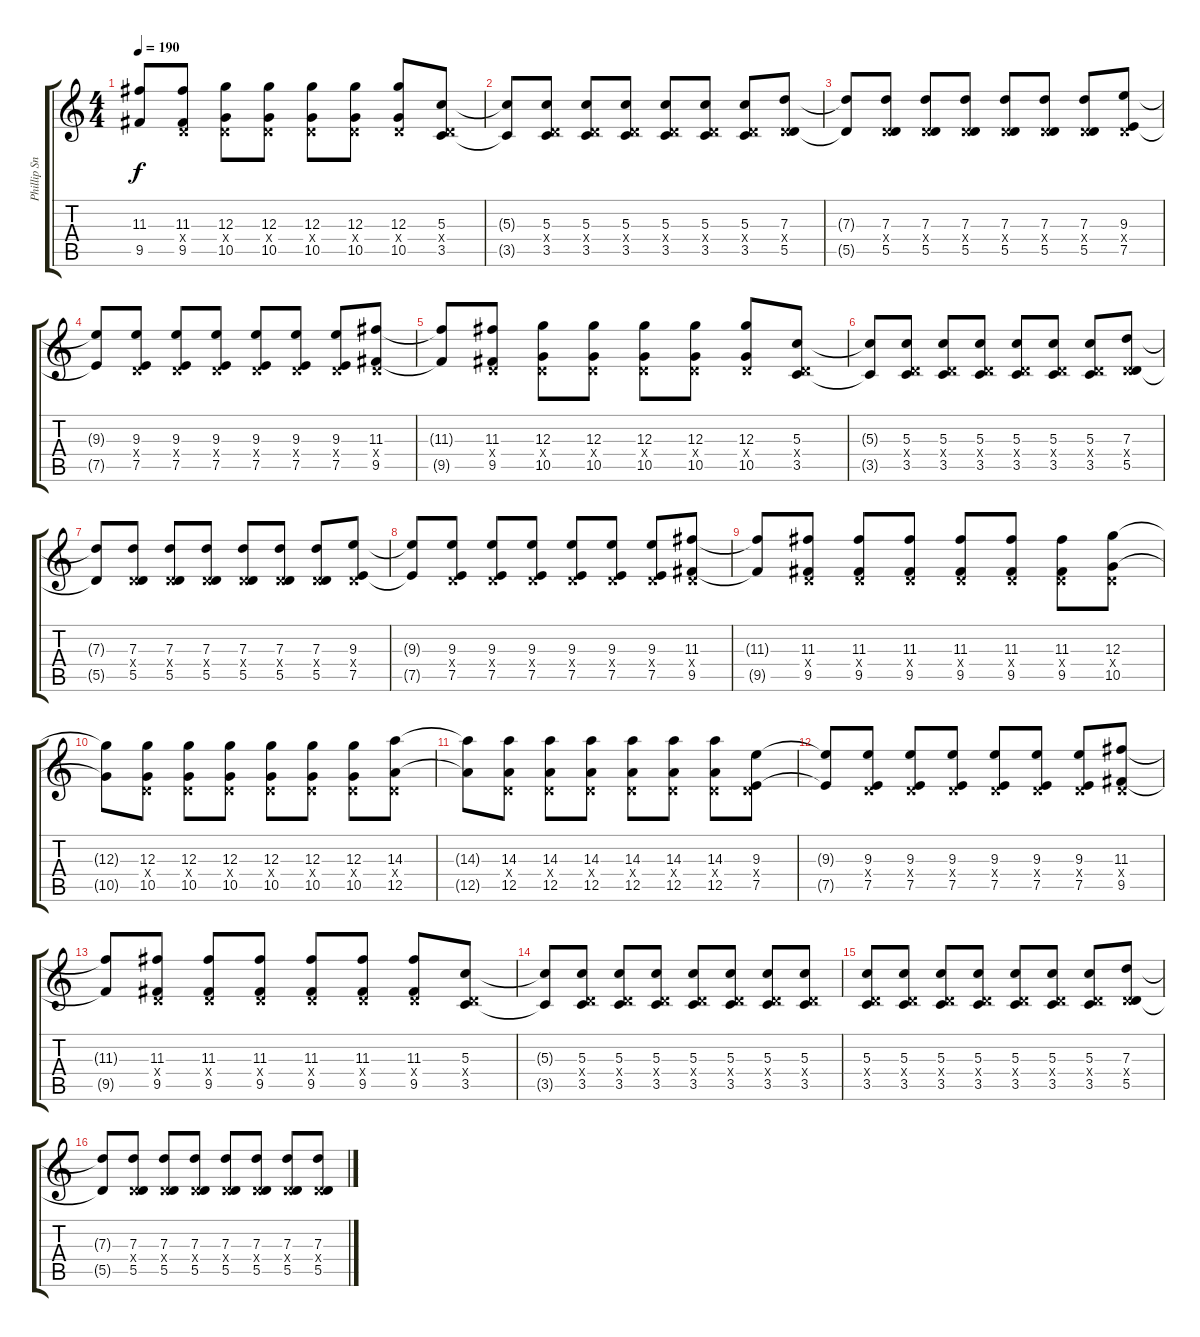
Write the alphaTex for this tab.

\track ("Phillip Sneed | Rhythm" "Phillip Sn") {instrument overdrivenguitar}
\staff {score tabs}
\tuning (E4 B3 G3 D3 A2 D2) {hide}
\ts (4 4)
\tempo 190
\clef g2
\ks c
(11.3{t} 9.5{t}).8{dy f} (11.3 0.4{x} 9.5).8 (12.3 0.4{x} 10.5).8 (12.3 0.4{x} 10.5).8 (12.3 0.4{x} 10.5).8 (12.3 0.4{x} 10.5).8 (12.3 0.4{x} 10.5).8 (5.3 0.4{x} 3.5).8 |
(5.3{t} 3.5{t}).8 (5.3 0.4{x} 3.5).8 (5.3 0.4{x} 3.5).8 (5.3 0.4{x} 3.5).8 (5.3 0.4{x} 3.5).8 (5.3 0.4{x} 3.5).8 (5.3 0.4{x} 3.5).8 (7.3 0.4{x} 5.5).8 |
(7.3{t} 5.5{t}).8 (7.3 0.4{x} 5.5).8 (7.3 0.4{x} 5.5).8 (7.3 0.4{x} 5.5).8 (7.3 0.4{x} 5.5).8 (7.3 0.4{x} 5.5).8 (7.3 0.4{x} 5.5).8 (9.3 0.4{x} 7.5).8 |
(9.3{t} 7.5{t}).8 (9.3 0.4{x} 7.5).8 (9.3 0.4{x} 7.5).8 (9.3 0.4{x} 7.5).8 (9.3 0.4{x} 7.5).8 (9.3 0.4{x} 7.5).8 (9.3 0.4{x} 7.5).8 (11.3 0.4{x} 9.5).8 |
(11.3{t} 9.5{t}).8 (11.3 0.4{x} 9.5).8 (12.3 0.4{x} 10.5).8 (12.3 0.4{x} 10.5).8 (12.3 0.4{x} 10.5).8 (12.3 0.4{x} 10.5).8 (12.3 0.4{x} 10.5).8 (5.3 0.4{x} 3.5).8 |
(5.3{t} 3.5{t}).8 (5.3 0.4{x} 3.5).8 (5.3 0.4{x} 3.5).8 (5.3 0.4{x} 3.5).8 (5.3 0.4{x} 3.5).8 (5.3 0.4{x} 3.5).8 (5.3 0.4{x} 3.5).8 (7.3 0.4{x} 5.5).8 |
(7.3{t} 5.5{t}).8 (7.3 0.4{x} 5.5).8 (7.3 0.4{x} 5.5).8 (7.3 0.4{x} 5.5).8 (7.3 0.4{x} 5.5).8 (7.3 0.4{x} 5.5).8 (7.3 0.4{x} 5.5).8 (9.3 0.4{x} 7.5).8 |
(9.3{t} 7.5{t}).8 (9.3 0.4{x} 7.5).8 (9.3 0.4{x} 7.5).8 (9.3 0.4{x} 7.5).8 (9.3 0.4{x} 7.5).8 (9.3 0.4{x} 7.5).8 (9.3 0.4{x} 7.5).8 (11.3 0.4{x} 9.5).8 |
(11.3{t} 9.5{t}).8 (11.3 0.4{x} 9.5).8 (11.3 0.4{x} 9.5).8 (11.3 0.4{x} 9.5).8 (11.3 0.4{x} 9.5).8 (11.3 0.4{x} 9.5).8 (11.3 0.4{x} 9.5).8 (12.3 0.4{x} 10.5).8 |
(12.3{t} 10.5{t}).8 (12.3 0.4{x} 10.5).8 (12.3 0.4{x} 10.5).8 (12.3 0.4{x} 10.5).8 (12.3 0.4{x} 10.5).8 (12.3 0.4{x} 10.5).8 (12.3 0.4{x} 10.5).8 (14.3 0.4{x} 12.5).8 |
(14.3{t} 12.5{t}).8 (14.3 0.4{x} 12.5).8 (14.3 0.4{x} 12.5).8 (14.3 0.4{x} 12.5).8 (14.3 0.4{x} 12.5).8 (14.3 0.4{x} 12.5).8 (14.3 0.4{x} 12.5).8 (9.3 0.4{x} 7.5).8 |
(9.3{t} 7.5{t}).8 (9.3 0.4{x} 7.5).8 (9.3 0.4{x} 7.5).8 (9.3 0.4{x} 7.5).8 (9.3 0.4{x} 7.5).8 (9.3 0.4{x} 7.5).8 (9.3 0.4{x} 7.5).8 (11.3 0.4{x} 9.5).8 |
(11.3{t} 9.5{t}).8 (11.3 0.4{x} 9.5).8 (11.3 0.4{x} 9.5).8 (11.3 0.4{x} 9.5).8 (11.3 0.4{x} 9.5).8 (11.3 0.4{x} 9.5).8 (11.3 0.4{x} 9.5).8 (5.3 0.4{x} 3.5).8 |
(5.3{t} 3.5{t}).8 (5.3 0.4{x} 3.5).8 (5.3 0.4{x} 3.5).8 (5.3 0.4{x} 3.5).8 (5.3 0.4{x} 3.5).8 (5.3 0.4{x} 3.5).8 (5.3 0.4{x} 3.5).8 (5.3 0.4{x} 3.5).8 |
(5.3 0.4{x} 3.5).8 (5.3 0.4{x} 3.5).8 (5.3 0.4{x} 3.5).8 (5.3 0.4{x} 3.5).8 (5.3 0.4{x} 3.5).8 (5.3 0.4{x} 3.5).8 (5.3 0.4{x} 3.5).8 (7.3 0.4{x} 5.5).8 |
(7.3{t} 5.5{t}).8 (7.3 0.4{x} 5.5).8 (7.3 0.4{x} 5.5).8 (7.3 0.4{x} 5.5).8 (7.3 0.4{x} 5.5).8 (7.3 0.4{x} 5.5).8 (7.3 0.4{x} 5.5).8 (7.3 0.4{x} 5.5).8
